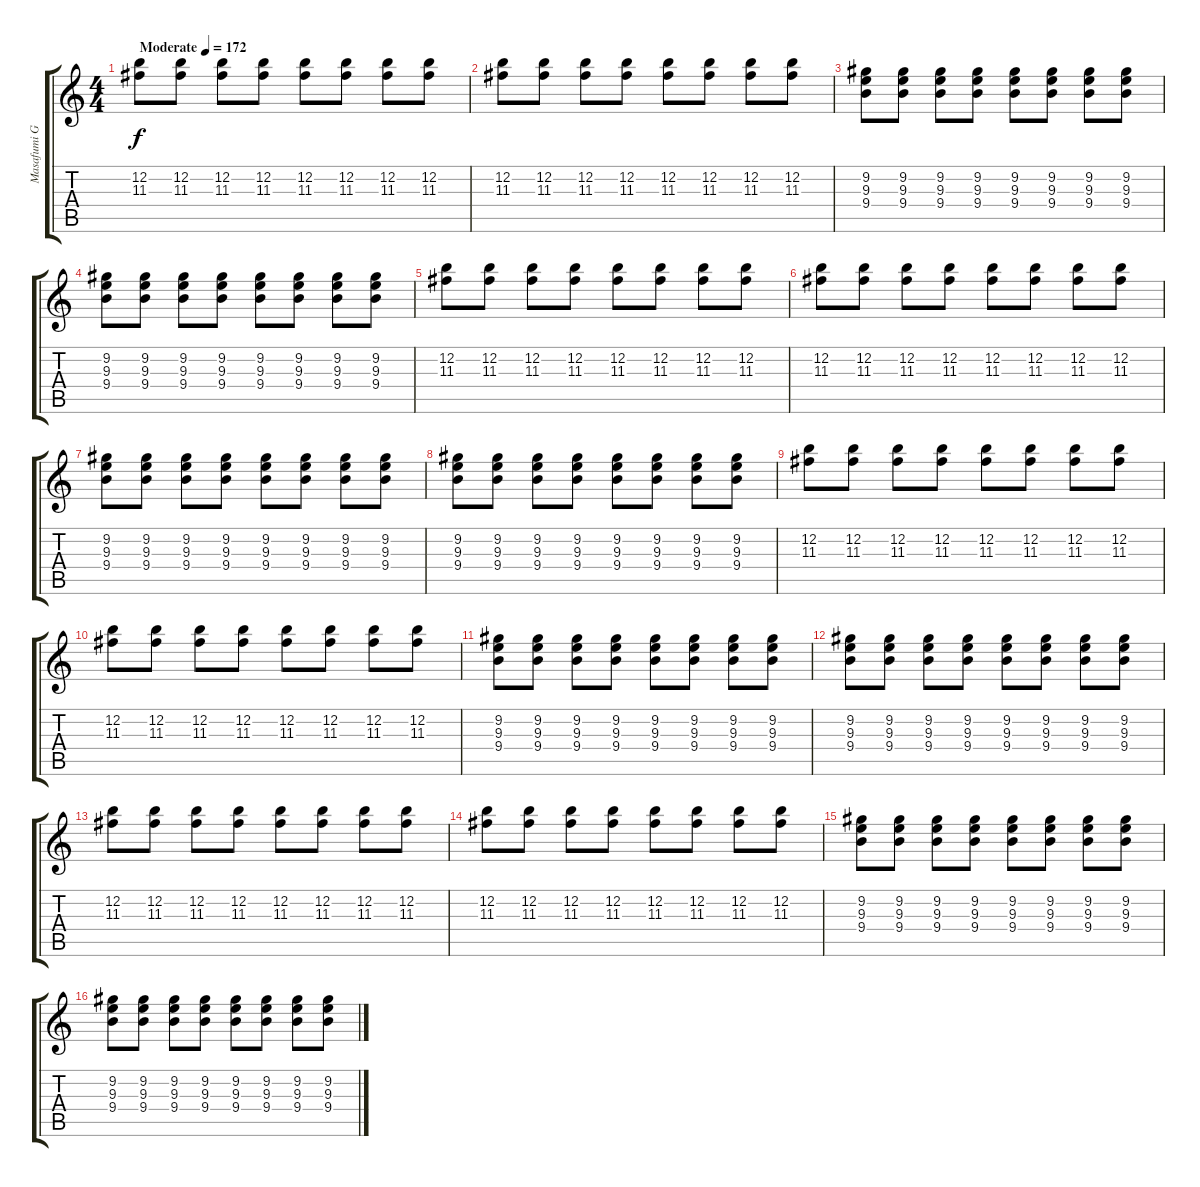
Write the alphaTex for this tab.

\track ("Masafumi Gotou" "Masafumi G") {instrument distortionguitar}
\staff {score tabs}
\tuning (E4 B3 G3 D3 A2 E2) {hide}
\ts (4 4)
\tempo (172 "Moderate")
\clef g2
\ks c
(12.2 11.3).8{dy f instrument distortionguitar} (12.2 11.3).8 (12.2 11.3).8 (12.2 11.3).8 (12.2 11.3).8 (12.2 11.3).8 (12.2 11.3).8 (12.2 11.3).8 |
(12.2 11.3).8 (12.2 11.3).8 (12.2 11.3).8 (12.2 11.3).8 (12.2 11.3).8 (12.2 11.3).8 (12.2 11.3).8 (12.2 11.3).8 |
(9.2 9.3 9.4).8 (9.2 9.3 9.4).8 (9.2 9.3 9.4).8 (9.2 9.3 9.4).8 (9.2 9.3 9.4).8 (9.2 9.3 9.4).8 (9.2 9.3 9.4).8 (9.2 9.3 9.4).8 |
(9.2 9.3 9.4).8 (9.2 9.3 9.4).8 (9.2 9.3 9.4).8 (9.2 9.3 9.4).8 (9.2 9.3 9.4).8 (9.2 9.3 9.4).8 (9.2 9.3 9.4).8 (9.2 9.3 9.4).8 |
(12.2 11.3).8 (12.2 11.3).8 (12.2 11.3).8 (12.2 11.3).8 (12.2 11.3).8 (12.2 11.3).8 (12.2 11.3).8 (12.2 11.3).8 |
(12.2 11.3).8 (12.2 11.3).8 (12.2 11.3).8 (12.2 11.3).8 (12.2 11.3).8 (12.2 11.3).8 (12.2 11.3).8 (12.2 11.3).8 |
(9.2 9.3 9.4).8 (9.2 9.3 9.4).8 (9.2 9.3 9.4).8 (9.2 9.3 9.4).8 (9.2 9.3 9.4).8 (9.2 9.3 9.4).8 (9.2 9.3 9.4).8 (9.2 9.3 9.4).8 |
(9.2 9.3 9.4).8 (9.2 9.3 9.4).8 (9.2 9.3 9.4).8 (9.2 9.3 9.4).8 (9.2 9.3 9.4).8 (9.2 9.3 9.4).8 (9.2 9.3 9.4).8 (9.2 9.3 9.4).8 |
(12.2 11.3).8 (12.2 11.3).8 (12.2 11.3).8 (12.2 11.3).8 (12.2 11.3).8 (12.2 11.3).8 (12.2 11.3).8 (12.2 11.3).8 |
(12.2 11.3).8 (12.2 11.3).8 (12.2 11.3).8 (12.2 11.3).8 (12.2 11.3).8 (12.2 11.3).8 (12.2 11.3).8 (12.2 11.3).8 |
(9.2 9.3 9.4).8 (9.2 9.3 9.4).8 (9.2 9.3 9.4).8 (9.2 9.3 9.4).8 (9.2 9.3 9.4).8 (9.2 9.3 9.4).8 (9.2 9.3 9.4).8 (9.2 9.3 9.4).8 |
(9.2 9.3 9.4).8 (9.2 9.3 9.4).8 (9.2 9.3 9.4).8 (9.2 9.3 9.4).8 (9.2 9.3 9.4).8 (9.2 9.3 9.4).8 (9.2 9.3 9.4).8 (9.2 9.3 9.4).8 |
(12.2 11.3).8 (12.2 11.3).8 (12.2 11.3).8 (12.2 11.3).8 (12.2 11.3).8 (12.2 11.3).8 (12.2 11.3).8 (12.2 11.3).8 |
(12.2 11.3).8 (12.2 11.3).8 (12.2 11.3).8 (12.2 11.3).8 (12.2 11.3).8 (12.2 11.3).8 (12.2 11.3).8 (12.2 11.3).8 |
(9.2 9.3 9.4).8 (9.2 9.3 9.4).8 (9.2 9.3 9.4).8 (9.2 9.3 9.4).8 (9.2 9.3 9.4).8 (9.2 9.3 9.4).8 (9.2 9.3 9.4).8 (9.2 9.3 9.4).8 |
(9.2 9.3 9.4).8 (9.2 9.3 9.4).8 (9.2 9.3 9.4).8 (9.2 9.3 9.4).8 (9.2 9.3 9.4).8 (9.2 9.3 9.4).8 (9.2 9.3 9.4).8 (9.2 9.3 9.4).8
